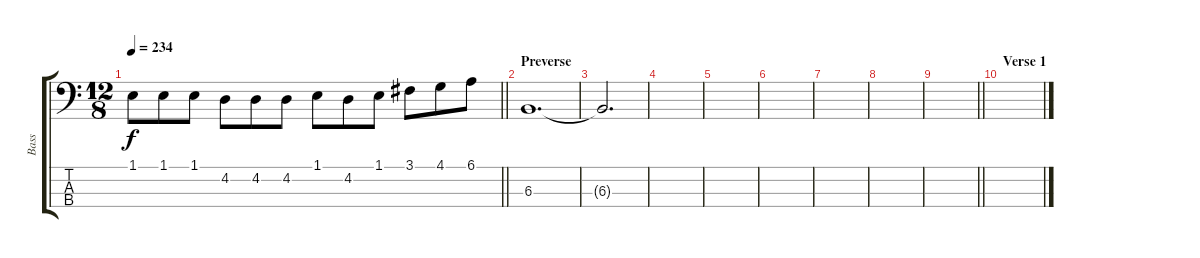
\track ("Bass" "Bass") {instrument electricbasspick}
\staff {score tabs}
\tuning (Eb2 Bb1 F1 C1) {hide}
\ts (12 8)
\tempo 234
\clef f4
\barLineRight lightlight
\ks c
1.1.8{dy f} 1.1.8 1.1.8 4.2.8 4.2.8 4.2.8 1.1.8 4.2.8 1.1.8 3.1.8 4.1.8 6.1.8 |
\section ("" "Preverse")
6.3.1{d} |
6.3{t}.2{d} |
|
|
|
|
|
\barLineRight lightlight
|
\section ("" "Verse 1")
